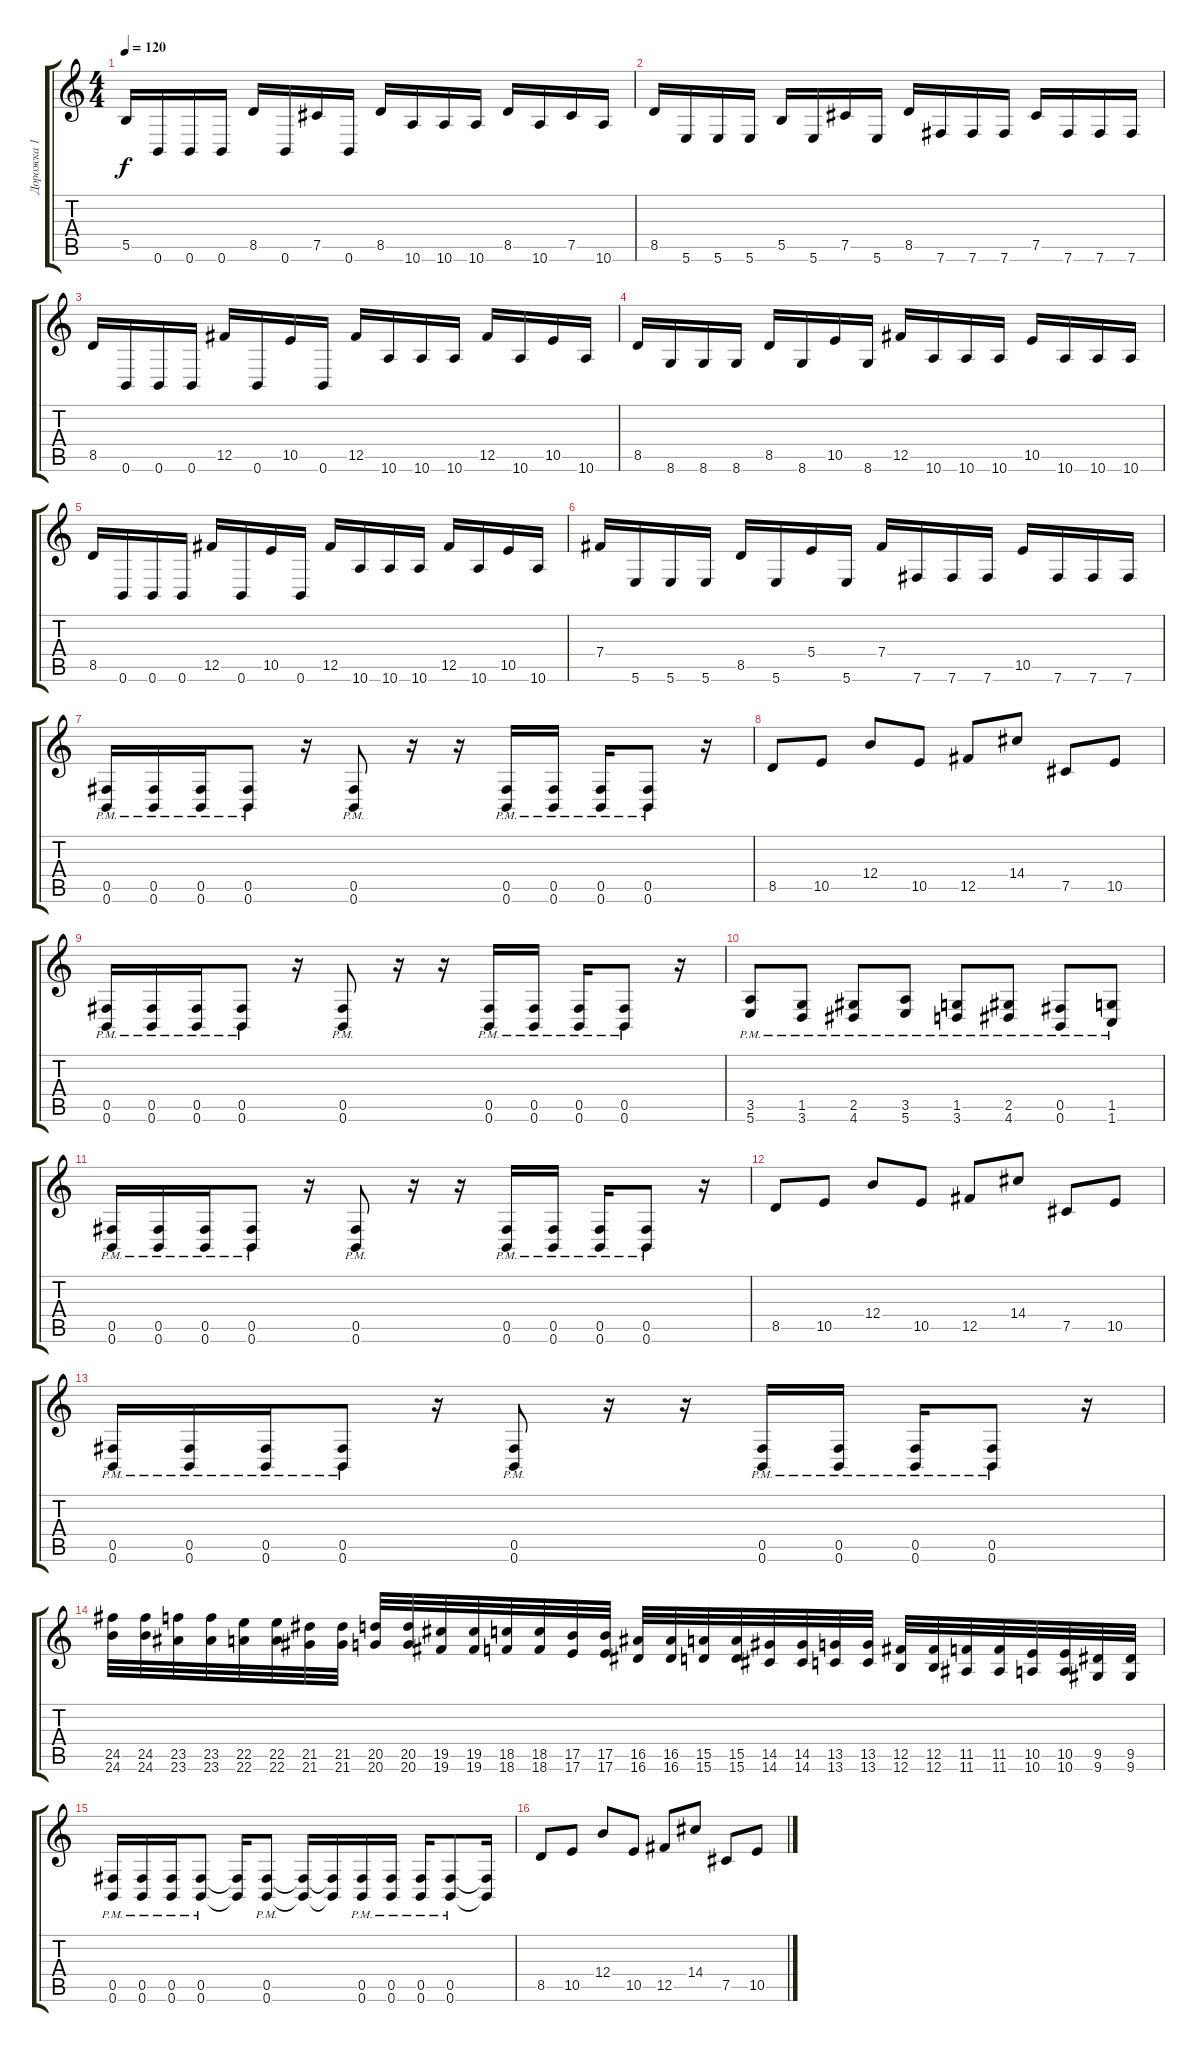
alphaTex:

\track ("Дорожка 1" "Дорожка 1") {instrument distortionguitar}
\staff {score tabs}
\tuning (Db4 Ab3 E3 B2 Gb2 B1) {hide}
\ts (4 4)
\tempo 120
\clef g2
\ks c
5.5.16{dy f} 0.6.16 0.6.16 0.6.16 8.5.16 0.6.16 7.5.16 0.6.16 8.5.16 10.6.16 10.6.16 10.6.16 8.5.16 10.6.16 7.5.16 10.6.16 |
8.5.16 5.6.16 5.6.16 5.6.16 5.5.16 5.6.16 7.5.16 5.6.16 8.5.16 7.6.16 7.6.16 7.6.16 7.5.16 7.6.16 7.6.16 7.6.16 |
8.5.16 0.6.16 0.6.16 0.6.16 12.5.16 0.6.16 10.5.16 0.6.16 12.5.16 10.6.16 10.6.16 10.6.16 12.5.16 10.6.16 10.5.16 10.6.16 |
8.5.16 8.6.16 8.6.16 8.6.16 8.5.16 8.6.16 10.5.16 8.6.16 12.5.16 10.6.16 10.6.16 10.6.16 10.5.16 10.6.16 10.6.16 10.6.16 |
8.5.16 0.6.16 0.6.16 0.6.16 12.5.16 0.6.16 10.5.16 0.6.16 12.5.16 10.6.16 10.6.16 10.6.16 12.5.16 10.6.16 10.5.16 10.6.16 |
7.4.16 5.6.16 5.6.16 5.6.16 8.5.16 5.6.16 5.4.16 5.6.16 7.4.16 7.6.16 7.6.16 7.6.16 10.5.16 7.6.16 7.6.16 7.6.16 |
(0.5{pm} 0.6).16 (0.5{pm} 0.6).16 (0.5{pm} 0.6).16 (0.5{pm} 0.6).8 r.16 (0.5{pm} 0.6).8 r.16 r.16 (0.5{pm} 0.6).16 (0.5{pm} 0.6).16 (0.5{pm} 0.6).16 (0.5{pm} 0.6).8 r.16 |
8.5.8 10.5.8 12.4.8 10.5.8 12.5.8 14.4.8 7.5.8 10.5.8 |
(0.5{pm} 0.6).16 (0.5{pm} 0.6).16 (0.5{pm} 0.6).16 (0.5{pm} 0.6).8 r.16 (0.5{pm} 0.6).8 r.16 r.16 (0.5{pm} 0.6).16 (0.5{pm} 0.6).16 (0.5{pm} 0.6).16 (0.5{pm} 0.6).8 r.16 |
(3.5{pm} 5.6).8 (1.5{pm} 3.6).8 (2.5{pm} 4.6).8 (3.5{pm} 5.6).8 (1.5{pm} 3.6).8 (2.5{pm} 4.6).8 (0.5{pm} 0.6).8 (1.5{pm} 1.6).8 |
(0.5{pm} 0.6).16 (0.5{pm} 0.6).16 (0.5{pm} 0.6).16 (0.5{pm} 0.6).8 r.16 (0.5{pm} 0.6).8 r.16 r.16 (0.5{pm} 0.6).16 (0.5{pm} 0.6).16 (0.5{pm} 0.6).16 (0.5{pm} 0.6).8 r.16 |
8.5.8 10.5.8 12.4.8 10.5.8 12.5.8 14.4.8 7.5.8 10.5.8 |
(0.5{pm} 0.6).16 (0.5{pm} 0.6).16 (0.5{pm} 0.6).16 (0.5{pm} 0.6).8 r.16 (0.5{pm} 0.6).8 r.16 r.16 (0.5{pm} 0.6).16 (0.5{pm} 0.6).16 (0.5{pm} 0.6).16 (0.5{pm} 0.6).8 r.16 |
(24.5 24.6).32{instrument guitarfretnoise} (24.5 24.6).32 (23.5 23.6).32 (23.5 23.6).32 (22.5 22.6).32 (22.5 22.6).32 (21.5 21.6).32 (21.5 21.6).32 (20.5 20.6).32 (20.5 20.6).32 (19.5 19.6).32 (19.5 19.6).32 (18.5 18.6).32 (18.5 18.6).32 (17.5 17.6).32 (17.5 17.6).32 (16.5 16.6).32 (16.5 16.6).32 (15.5 15.6).32 (15.5 15.6).32 (14.5 14.6).32 (14.5 14.6).32 (13.5 13.6).32 (13.5 13.6).32 (12.5 12.6).32 (12.5 12.6).32 (11.5 11.6).32 (11.5 11.6).32 (10.5 10.6).32 (10.5 10.6).32 (9.5 9.6).32 (9.5 9.6).32 |
(0.5{pm} 0.6).16{instrument distortionguitar} (0.5{pm} 0.6).16 (0.5{pm} 0.6).16 (0.5{pm} 0.6).8 (0.5{t} 0.6{t}).16 (0.5{pm} 0.6).8 (0.5{t} 0.6{t}).16 (0.5{t} 0.6{t}).16 (0.5{pm} 0.6).16 (0.5{pm} 0.6).16 (0.5{pm} 0.6).16 (0.5{pm} 0.6).8 (0.5{t} 0.6{t}).16 |
8.5.8 10.5.8 12.4.8 10.5.8 12.5.8 14.4.8 7.5.8 10.5.8
